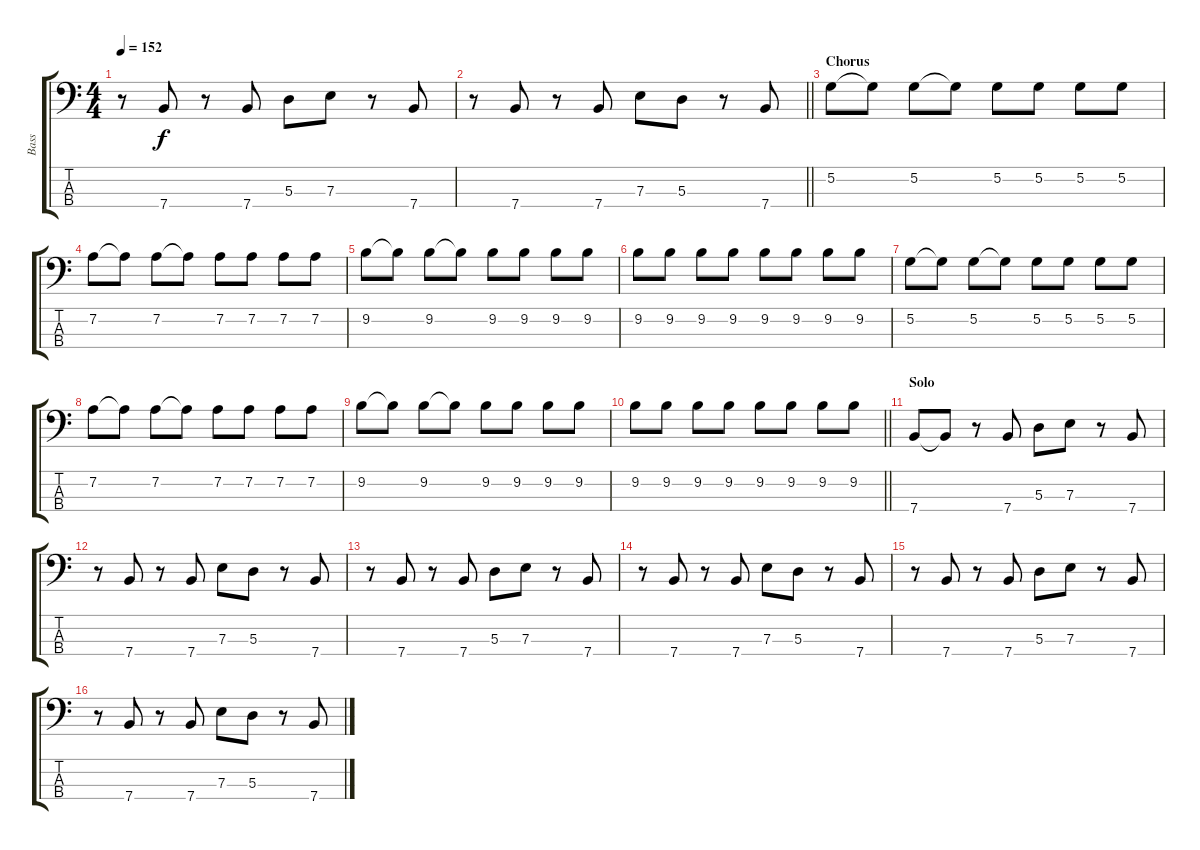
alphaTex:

\track ("Bass" "Bass") {instrument electricbassfinger}
\staff {score tabs}
\tuning (G2 D2 A1 E1) {hide}
\ts (4 4)
\tempo 152
\clef f4
\ks c
r.8{dy f} 7.4.8 r.8 7.4.8 5.3.8 7.3.8 r.8 7.4.8 |
\barLineRight lightlight
r.8 7.4.8 r.8 7.4.8 7.3.8 5.3.8 r.8 7.4.8 |
\section ("" "Chorus")
5.2.8 5.2{t}.8 5.2.8 5.2{t}.8 5.2.8 5.2.8 5.2.8 5.2.8 |
7.2.8 7.2{t}.8 7.2.8 7.2{t}.8 7.2.8 7.2.8 7.2.8 7.2.8 |
9.2.8 9.2{t}.8 9.2.8 9.2{t}.8 9.2.8 9.2.8 9.2.8 9.2.8 |
9.2.8 9.2.8 9.2.8 9.2.8 9.2.8 9.2.8 9.2.8 9.2.8 |
5.2.8 5.2{t}.8 5.2.8 5.2{t}.8 5.2.8 5.2.8 5.2.8 5.2.8 |
7.2.8 7.2{t}.8 7.2.8 7.2{t}.8 7.2.8 7.2.8 7.2.8 7.2.8 |
9.2.8 9.2{t}.8 9.2.8 9.2{t}.8 9.2.8 9.2.8 9.2.8 9.2.8 |
\barLineRight lightlight
9.2.8 9.2.8 9.2.8 9.2.8 9.2.8 9.2.8 9.2.8 9.2.8 |
\section ("" "Solo")
7.4.8 7.4{t}.8 r.8 7.4.8 5.3.8 7.3.8 r.8 7.4.8 |
r.8 7.4.8 r.8 7.4.8 7.3.8 5.3.8 r.8 7.4.8 |
r.8 7.4.8 r.8 7.4.8 5.3.8 7.3.8 r.8 7.4.8 |
r.8 7.4.8 r.8 7.4.8 7.3.8 5.3.8 r.8 7.4.8 |
r.8 7.4.8 r.8 7.4.8 5.3.8 7.3.8 r.8 7.4.8 |
r.8 7.4.8 r.8 7.4.8 7.3.8 5.3.8 r.8 7.4.8
